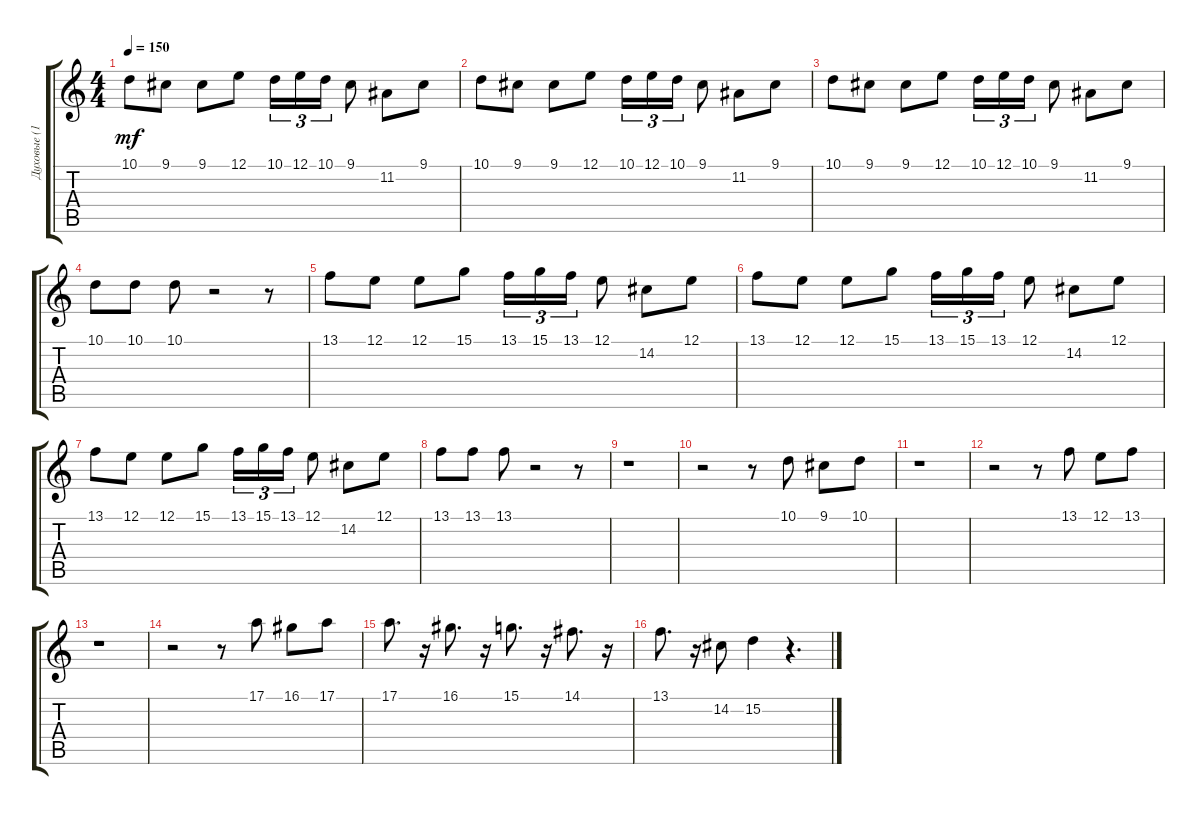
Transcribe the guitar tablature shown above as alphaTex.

\track ("Духовые (1)" "Духовые (1") {instrument brasssection}
\staff {score tabs}
\tuning (E4 B3 G3 D3 A2 E2) {hide}
\ts (4 4)
\tempo 150
\clef g2
\ks c
10.1.8{dy mf} 9.1.8 9.1.8 12.1.8 10.1.16{tu (3 2)} 12.1.16{tu (3 2)} 10.1.16{tu (3 2)} 9.1.8 11.2.8 9.1.8 |
10.1.8 9.1.8 9.1.8 12.1.8 10.1.16{tu (3 2)} 12.1.16{tu (3 2)} 10.1.16{tu (3 2)} 9.1.8 11.2.8 9.1.8 |
10.1.8 9.1.8 9.1.8 12.1.8 10.1.16{tu (3 2)} 12.1.16{tu (3 2)} 10.1.16{tu (3 2)} 9.1.8 11.2.8 9.1.8 |
10.1.8 10.1.8 10.1.8 r.2 r.8 |
13.1.8 12.1.8 12.1.8 15.1.8 13.1.16{tu (3 2)} 15.1.16{tu (3 2)} 13.1.16{tu (3 2)} 12.1.8 14.2.8 12.1.8 |
13.1.8 12.1.8 12.1.8 15.1.8 13.1.16{tu (3 2)} 15.1.16{tu (3 2)} 13.1.16{tu (3 2)} 12.1.8 14.2.8 12.1.8 |
13.1.8 12.1.8 12.1.8 15.1.8 13.1.16{tu (3 2)} 15.1.16{tu (3 2)} 13.1.16{tu (3 2)} 12.1.8 14.2.8 12.1.8 |
13.1.8 13.1.8 13.1.8 r.2 r.8 |
r.1 |
r.2 r.8 10.1.8 9.1.8 10.1.8 |
r.1 |
r.2 r.8 13.1.8 12.1.8 13.1.8 |
r.1 |
r.2 r.8 17.1.8 16.1.8 17.1.8 |
17.1.8{d} r.16 16.1.8{d} r.16 15.1.8{d} r.16 14.1.8{d} r.16 |
13.1.8{d} r.16 14.2.8 15.2.4 r.4{d}
